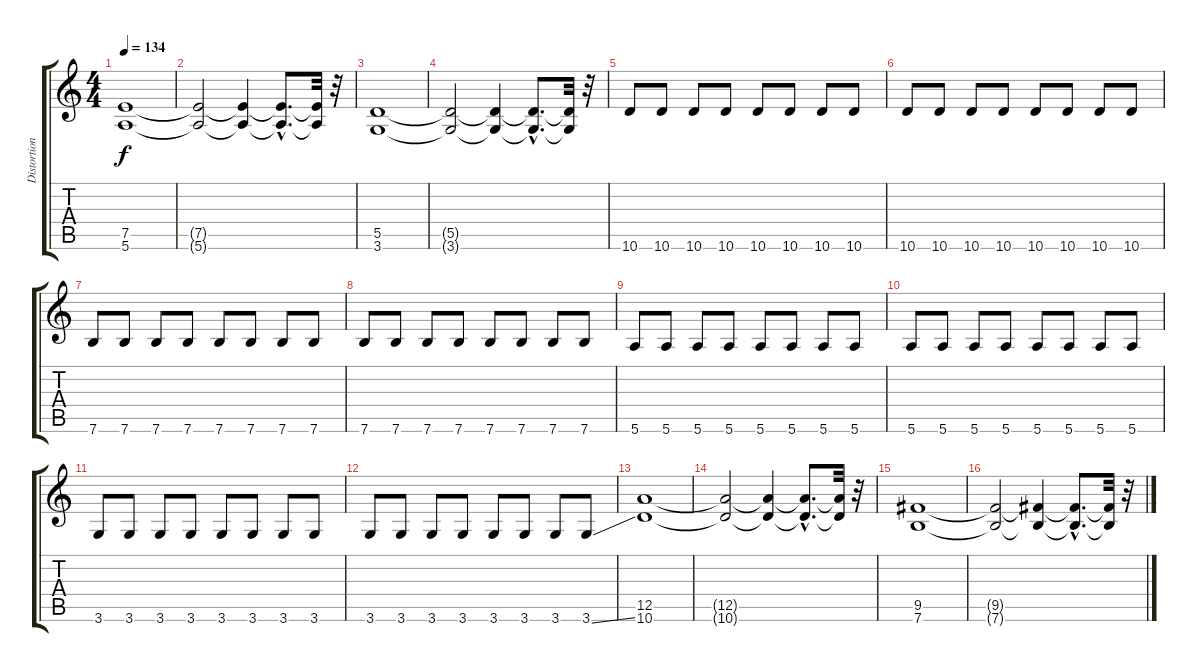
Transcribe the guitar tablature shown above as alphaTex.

\track ("Distortion" "Distortion") {instrument distortionguitar}
\staff {score tabs}
\tuning (E4 B3 G3 D3 A2 E2) {hide}
\ts (4 4)
\tempo 134
\clef g2
\ks c
(7.5 5.6).1{dy f volume 4} |
(7.5{t} 5.6{t}).2 (7.5{t} 5.6{t}).4 (7.5{hac t} 5.6{hac t}).8{d} (7.5{t} 5.6{t}).32 r.32{volume 13} |
(5.5 3.6).1{volume 4} |
(5.5{t} 3.6{t}).2 (5.5{t} 3.6{t}).4 (5.5{hac t} 3.6{hac t}).8{d} (5.5{t} 3.6{t}).32 r.32{volume 14} |
10.6.8{volume 14} 10.6.8 10.6.8 10.6.8 10.6.8 10.6.8 10.6.8 10.6.8 |
10.6.8 10.6.8 10.6.8 10.6.8 10.6.8 10.6.8 10.6.8 10.6.8 |
7.6.8 7.6.8 7.6.8 7.6.8 7.6.8 7.6.8 7.6.8 7.6.8 |
7.6.8 7.6.8 7.6.8 7.6.8 7.6.8 7.6.8 7.6.8 7.6.8 |
5.6.8 5.6.8 5.6.8 5.6.8 5.6.8 5.6.8 5.6.8 5.6.8 |
5.6.8 5.6.8 5.6.8 5.6.8 5.6.8 5.6.8 5.6.8 5.6.8 |
3.6.8 3.6.8 3.6.8 3.6.8 3.6.8 3.6.8 3.6.8 3.6.8 |
3.6.8 3.6.8 3.6.8 3.6.8 3.6.8 3.6.8 3.6.8 3.6{ss}.8 |
(12.5 10.6).1{volume 4} |
(12.5{t} 10.6{t}).2 (12.5{t} 10.6{t}).4 (12.5{hac t} 10.6{hac t}).8{d} (12.5{t} 10.6{t}).32 r.32{volume 13} |
(9.5 7.6).1{volume 4} |
(9.5{t} 7.6{t}).2 (9.5{t} 7.6{t}).4 (9.5{hac t} 7.6{hac t}).8{d} (9.5{t} 7.6{t}).32 r.32{volume 13}
